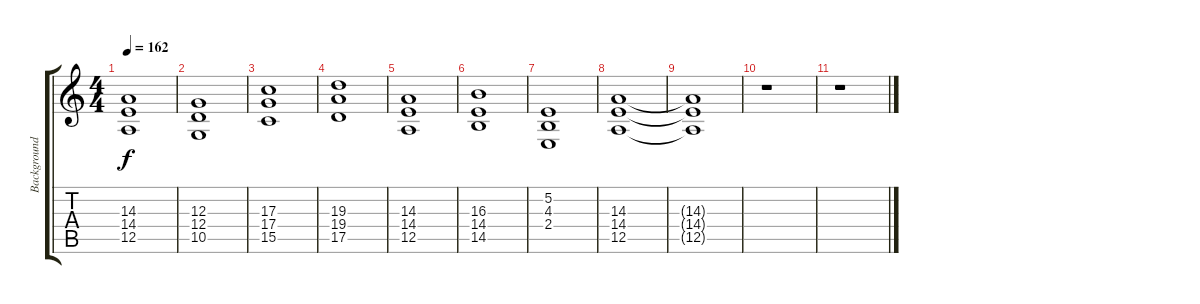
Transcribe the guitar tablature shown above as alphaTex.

\track ("Background Keyboards" "Background") {instrument synthstrings1}
\staff {score tabs}
\tuning (E4 B3 G3 D3 A2 E2) {hide}
\ts (4 4)
\tempo 162
\clef g2
\ks c
(14.3{t} 14.4{t} 12.5{t}).1{dy f} |
(12.3 12.4 10.5).1 |
(17.3 17.4 15.5).1 |
(19.3 19.4 17.5).1 |
(14.3 14.4 12.5).1 |
(16.3 14.4 14.5).1 |
(5.2 4.3 2.4).1 |
(14.3 14.4 12.5).1 |
(14.3{t} 14.4{t} 12.5{t}).1 |
r.1 |
r.1
